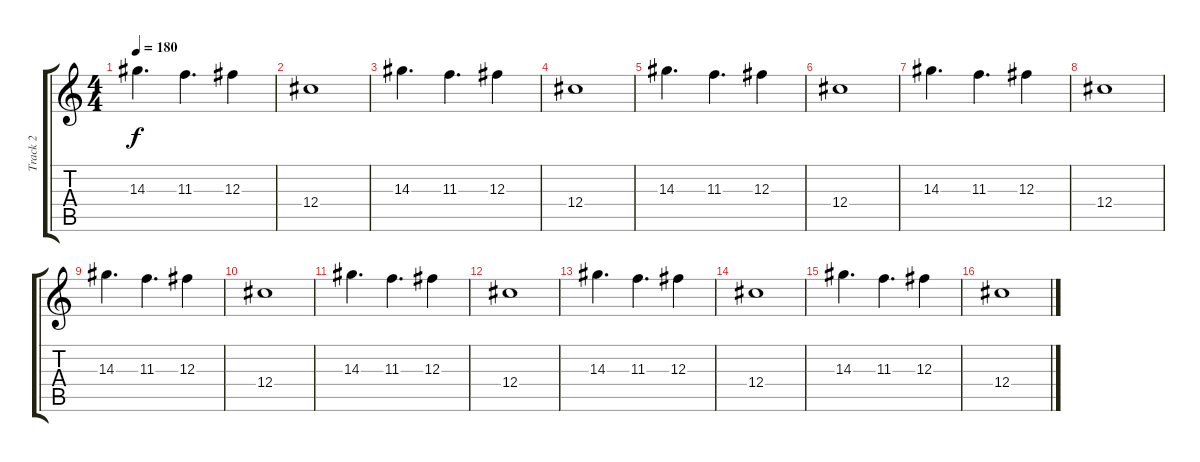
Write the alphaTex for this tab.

\track ("Track 2" "Track 2") {instrument distortionguitar}
\staff {score tabs}
\tuning (Eb4 Bb3 Gb3 Db3 Ab2 Eb2) {hide}
\ts (4 4)
\tempo 180
\clef g2
\ks c
14.3.4{d dy f} 11.3.4{d} 12.3.4 |
12.4.1 |
14.3.4{d} 11.3.4{d} 12.3.4 |
12.4.1 |
14.3.4{d} 11.3.4{d} 12.3.4 |
12.4.1 |
14.3.4{d} 11.3.4{d} 12.3.4 |
12.4.1 |
14.3.4{d} 11.3.4{d} 12.3.4 |
12.4.1 |
14.3.4{d} 11.3.4{d} 12.3.4 |
12.4.1 |
14.3.4{d} 11.3.4{d} 12.3.4 |
12.4.1 |
14.3.4{d} 11.3.4{d} 12.3.4 |
12.4.1
